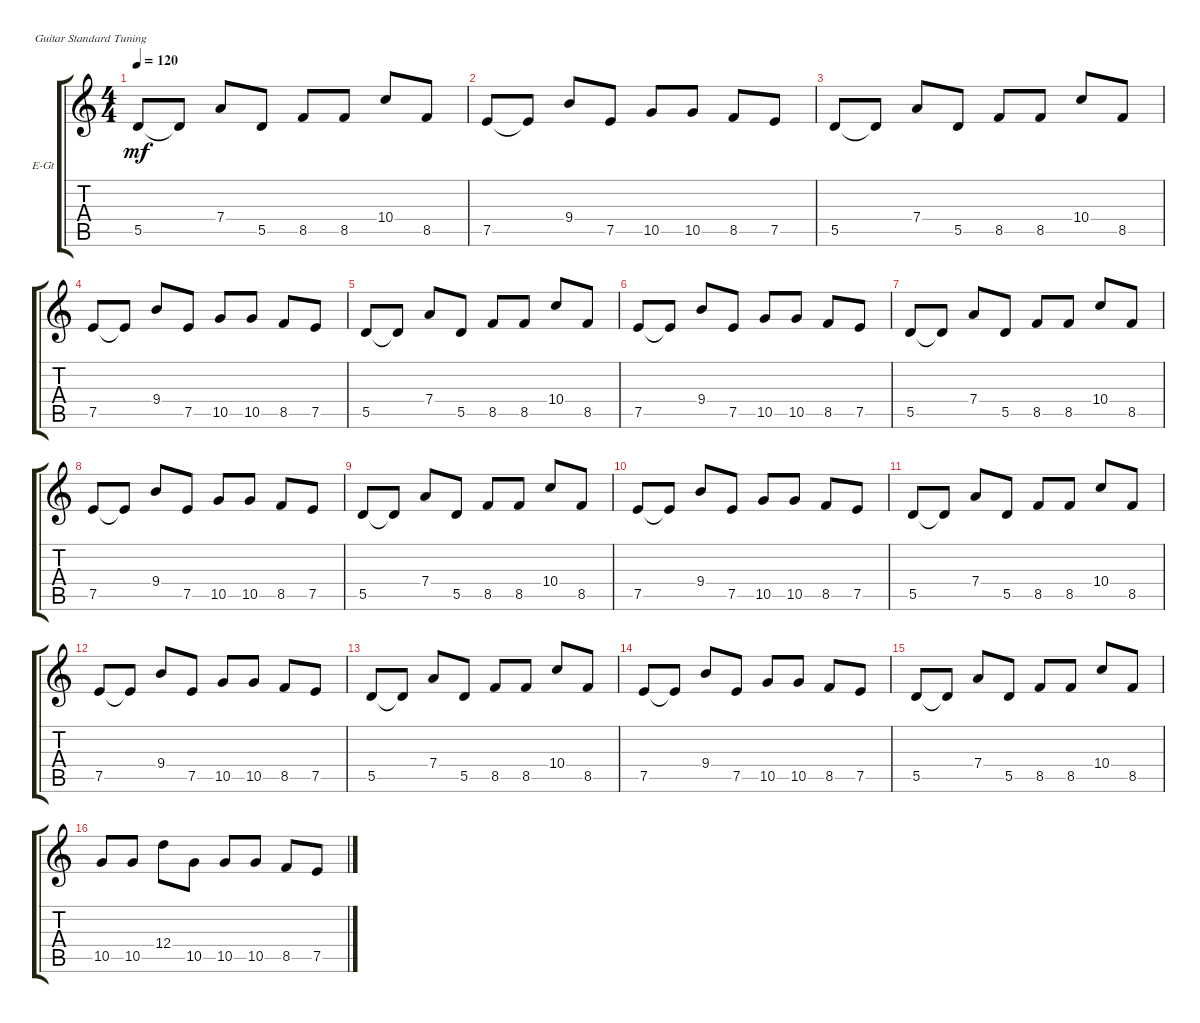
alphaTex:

\defaultSystemsLayout 4
\bracketExtendMode groupsimilarinstruments
\firstSystemTrackNameOrientation horizontal
\otherSystemsTrackNameOrientation horizontal
\track ("Electric Guitar" "E-Gt") {instrument electricguitarclean}
\staff {score tabs}
\tuning (E4 B3 G3 D3 A2 E2)
\ts (4 4)
\tempo 120
\clef g2
\ks c
5.5.8{dy mf instrument electricguitarclean} 5.5{t}.8 7.4.8 5.5.8 8.5.8 8.5.8 10.4.8 8.5.8 |
7.5.8 7.5{t}.8 9.4.8 7.5.8 10.5.8 10.5.8 8.5.8 7.5.8 |
5.5.8 5.5{t}.8 7.4.8 5.5.8 8.5.8 8.5.8 10.4.8 8.5.8 |
7.5.8 7.5{t}.8 9.4.8 7.5.8 10.5.8 10.5.8 8.5.8 7.5.8 |
5.5.8 5.5{t}.8 7.4.8 5.5.8 8.5.8 8.5.8 10.4.8 8.5.8 |
7.5.8 7.5{t}.8 9.4.8 7.5.8 10.5.8 10.5.8 8.5.8 7.5.8 |
5.5.8 5.5{t}.8 7.4.8 5.5.8 8.5.8 8.5.8 10.4.8 8.5.8 |
7.5.8 7.5{t}.8 9.4.8 7.5.8 10.5.8 10.5.8 8.5.8 7.5.8 |
5.5.8 5.5{t}.8 7.4.8 5.5.8 8.5.8 8.5.8 10.4.8 8.5.8 |
7.5.8 7.5{t}.8 9.4.8 7.5.8 10.5.8 10.5.8 8.5.8 7.5.8 |
5.5.8 5.5{t}.8 7.4.8 5.5.8 8.5.8 8.5.8 10.4.8 8.5.8 |
7.5.8 7.5{t}.8 9.4.8 7.5.8 10.5.8 10.5.8 8.5.8 7.5.8 |
5.5.8 5.5{t}.8 7.4.8 5.5.8 8.5.8 8.5.8 10.4.8 8.5.8 |
7.5.8 7.5{t}.8 9.4.8 7.5.8 10.5.8 10.5.8 8.5.8 7.5.8 |
5.5.8 5.5{t}.8 7.4.8 5.5.8 8.5.8 8.5.8 10.4.8 8.5.8 |
10.5.8 10.5.8 12.4.8 10.5.8 10.5.8 10.5.8 8.5.8 7.5.8
